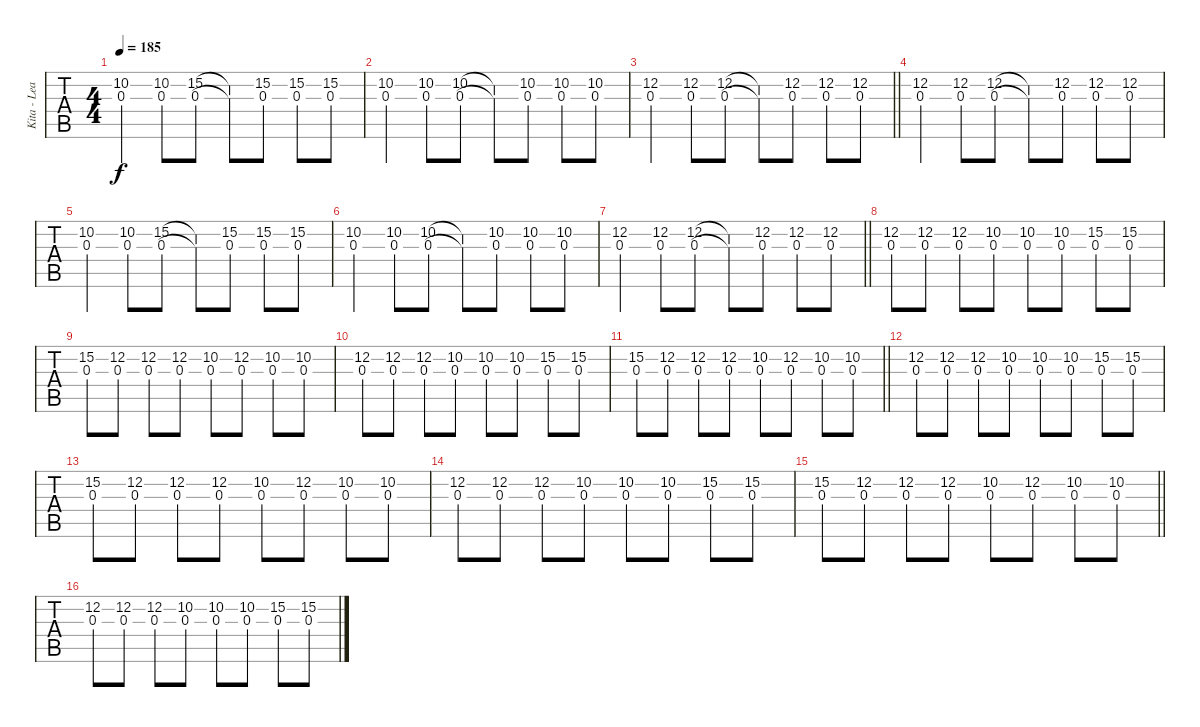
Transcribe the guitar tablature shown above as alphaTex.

\track ("Kita - Lead guitar" "Kita - Lea") {instrument overdrivenguitar}
\staff {tabs}
\tuning (E4 B3 G3 D3 A2 E2) {hide}
\ts (4 4)
\tempo 185
\clef g2
\ks c
(10.2 0.3).4{dy f} (10.2 0.3).8 (15.2 0.3).8 (15.2{t} 0.3{t}).8 (15.2 0.3).8 (15.2 0.3).8 (15.2 0.3).8 |
(10.2 0.3).4 (10.2 0.3).8 (10.2 0.3).8 (10.2{t} 0.3{t}).8 (10.2 0.3).8 (10.2 0.3).8 (10.2 0.3).8 |
\barLineRight lightlight
(12.2 0.3).4 (12.2 0.3).8 (12.2 0.3).8 (12.2{t} 0.3{t}).8 (12.2 0.3).8 (12.2 0.3).8 (12.2 0.3).8 |
(12.2 0.3).4 (12.2 0.3).8 (12.2 0.3).8 (12.2{t} 0.3{t}).8 (12.2 0.3).8 (12.2 0.3).8 (12.2 0.3).8 |
(10.2 0.3).4 (10.2 0.3).8 (15.2 0.3).8 (15.2{t} 0.3{t}).8 (15.2 0.3).8 (15.2 0.3).8 (15.2 0.3).8 |
(10.2 0.3).4 (10.2 0.3).8 (10.2 0.3).8 (10.2{t} 0.3{t}).8 (10.2 0.3).8 (10.2 0.3).8 (10.2 0.3).8 |
\barLineRight lightlight
(12.2 0.3).4 (12.2 0.3).8 (12.2 0.3).8 (12.2{t} 0.3{t}).8 (12.2 0.3).8 (12.2 0.3).8 (12.2 0.3).8 |
(12.2 0.3).8 (12.2 0.3).8 (12.2 0.3).8 (10.2 0.3).8 (10.2 0.3).8 (10.2 0.3).8 (15.2 0.3).8 (15.2 0.3).8 |
(15.2 0.3).8 (12.2 0.3).8 (12.2 0.3).8 (12.2 0.3).8 (10.2 0.3).8 (12.2 0.3).8 (10.2 0.3).8 (10.2 0.3).8 |
(12.2 0.3).8 (12.2 0.3).8 (12.2 0.3).8 (10.2 0.3).8 (10.2 0.3).8 (10.2 0.3).8 (15.2 0.3).8 (15.2 0.3).8 |
\barLineRight lightlight
(15.2 0.3).8 (12.2 0.3).8 (12.2 0.3).8 (12.2 0.3).8 (10.2 0.3).8 (12.2 0.3).8 (10.2 0.3).8 (10.2 0.3).8 |
(12.2 0.3).8 (12.2 0.3).8 (12.2 0.3).8 (10.2 0.3).8 (10.2 0.3).8 (10.2 0.3).8 (15.2 0.3).8 (15.2 0.3).8 |
(15.2 0.3).8 (12.2 0.3).8 (12.2 0.3).8 (12.2 0.3).8 (10.2 0.3).8 (12.2 0.3).8 (10.2 0.3).8 (10.2 0.3).8 |
(12.2 0.3).8 (12.2 0.3).8 (12.2 0.3).8 (10.2 0.3).8 (10.2 0.3).8 (10.2 0.3).8 (15.2 0.3).8 (15.2 0.3).8 |
\barLineRight lightlight
(15.2 0.3).8 (12.2 0.3).8 (12.2 0.3).8 (12.2 0.3).8 (10.2 0.3).8 (12.2 0.3).8 (10.2 0.3).8 (10.2 0.3).8 |
(12.2 0.3).8 (12.2 0.3).8 (12.2 0.3).8 (10.2 0.3).8 (10.2 0.3).8 (10.2 0.3).8 (15.2 0.3).8 (15.2 0.3).8
